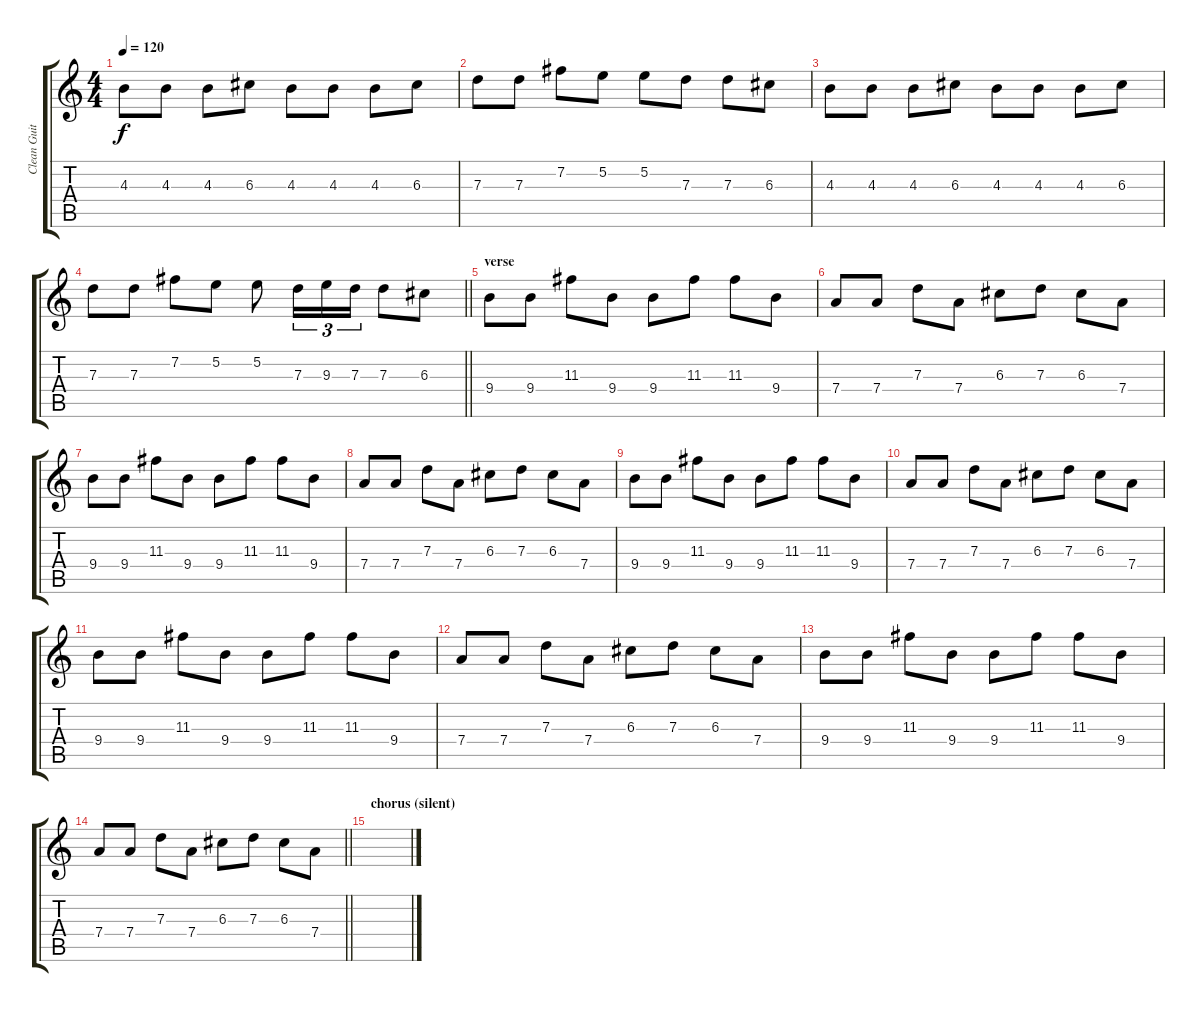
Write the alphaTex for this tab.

\track ("Clean Guitar 1" "Clean Guit") {instrument acousticguitarsteel}
\staff {score tabs}
\tuning (E4 B3 G3 D3 A2 E2) {hide}
\ts (4 4)
\tempo 120
\clef g2
\ks c
4.3.8{dy f} 4.3.8 4.3.8 6.3.8 4.3.8 4.3.8 4.3.8 6.3.8 |
7.3.8 7.3.8 7.2.8 5.2.8 5.2.8 7.3.8 7.3.8 6.3.8 |
4.3.8 4.3.8 4.3.8 6.3.8 4.3.8 4.3.8 4.3.8 6.3.8 |
\barLineRight lightlight
7.3.8 7.3.8 7.2.8 5.2.8 5.2.8 7.3.16{tu (3 2)} 9.3.16{tu (3 2)} 7.3.16{tu (3 2)} 7.3.8 6.3.8 |
\section ("" "verse")
9.4.8 9.4.8 11.3.8 9.4.8 9.4.8 11.3.8 11.3.8 9.4.8 |
7.4.8 7.4.8 7.3.8 7.4.8 6.3.8 7.3.8 6.3.8 7.4.8 |
9.4.8 9.4.8 11.3.8 9.4.8 9.4.8 11.3.8 11.3.8 9.4.8 |
7.4.8 7.4.8 7.3.8 7.4.8 6.3.8 7.3.8 6.3.8 7.4.8 |
9.4.8 9.4.8 11.3.8 9.4.8 9.4.8 11.3.8 11.3.8 9.4.8 |
7.4.8 7.4.8 7.3.8 7.4.8 6.3.8 7.3.8 6.3.8 7.4.8 |
9.4.8 9.4.8 11.3.8 9.4.8 9.4.8 11.3.8 11.3.8 9.4.8 |
7.4.8 7.4.8 7.3.8 7.4.8 6.3.8 7.3.8 6.3.8 7.4.8 |
9.4.8 9.4.8 11.3.8 9.4.8 9.4.8 11.3.8 11.3.8 9.4.8 |
\barLineRight lightlight
7.4.8 7.4.8 7.3.8 7.4.8 6.3.8 7.3.8 6.3.8 7.4.8 |
\section ("" "chorus (silent)")
